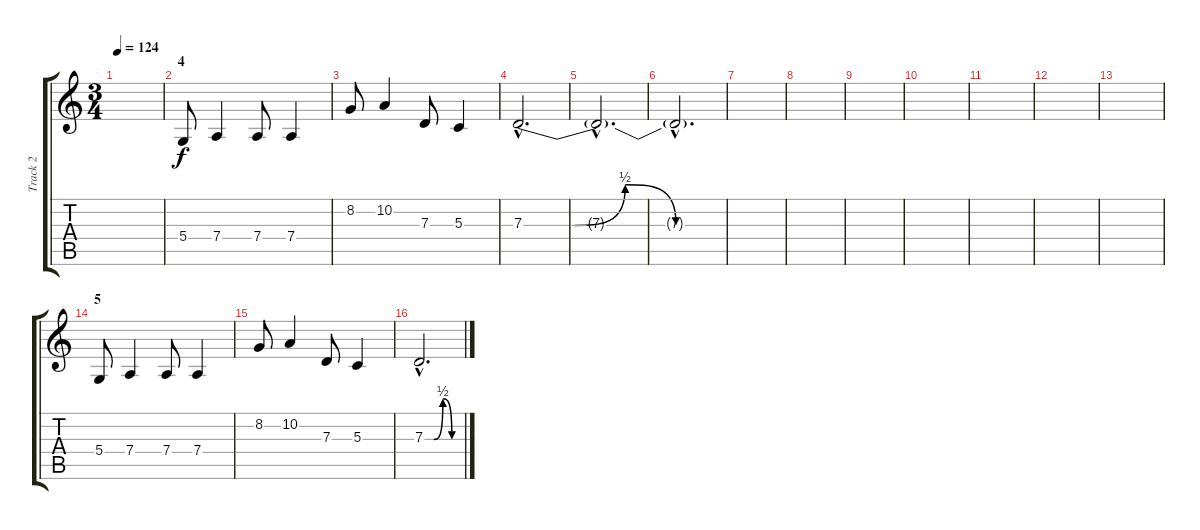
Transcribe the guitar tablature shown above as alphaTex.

\track ("Track 2" "Track 2") {instrument cello}
\staff {score tabs}
\tuning (E4 B3 G3 D3 A2 E2) {hide}
\ts (3 4)
\tempo 124
\clef g2
\ks c
|
\section ("" "4")
5.4.8 7.4.4 7.4.8 7.4.4 |
8.2.8 10.2.4 7.3.8 5.3.4 |
7.3{be (custom 0 0 15 0 30 2 45 0 60 0) hac}.2{d volume 0} |
7.3{hac t}.2{d} |
7.3{hac t}.2{d} |
|
|
|
|
|
|
|
\section ("" "5")
5.4.8 7.4.4 7.4.8 7.4.4 |
8.2.8 10.2.4 7.3.8 5.3.4 |
7.3{be (custom 0 0 15 0 30 2 45 0 60 0) hac}.2{d}
